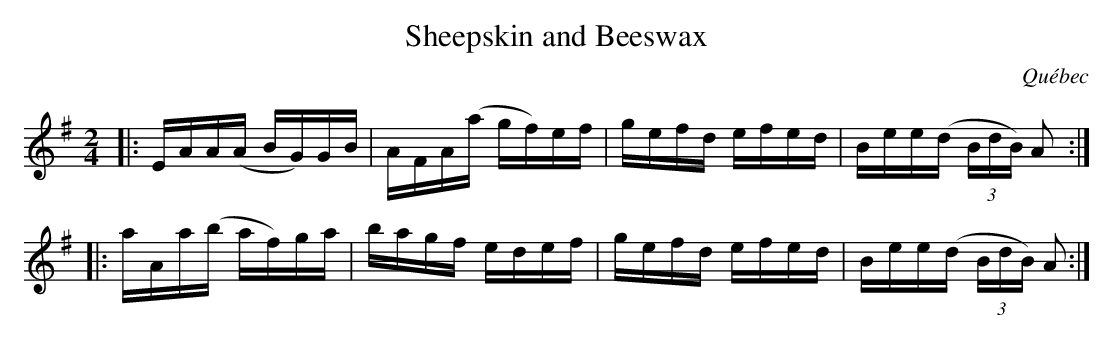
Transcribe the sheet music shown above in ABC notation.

X:1
T: Sheepskin and Beeswax
O: Qu\'ebec
M: 2/4
L: 1/16
K: Ador
|: EAA(A BG)GB | AFA(a gf)ef | gefd efed | Bee(d (3BdB) A2 :|
|: aAa(b af)ga | bagf  edef  | gefd efed | Bee(d (3BdB) A2 :|
